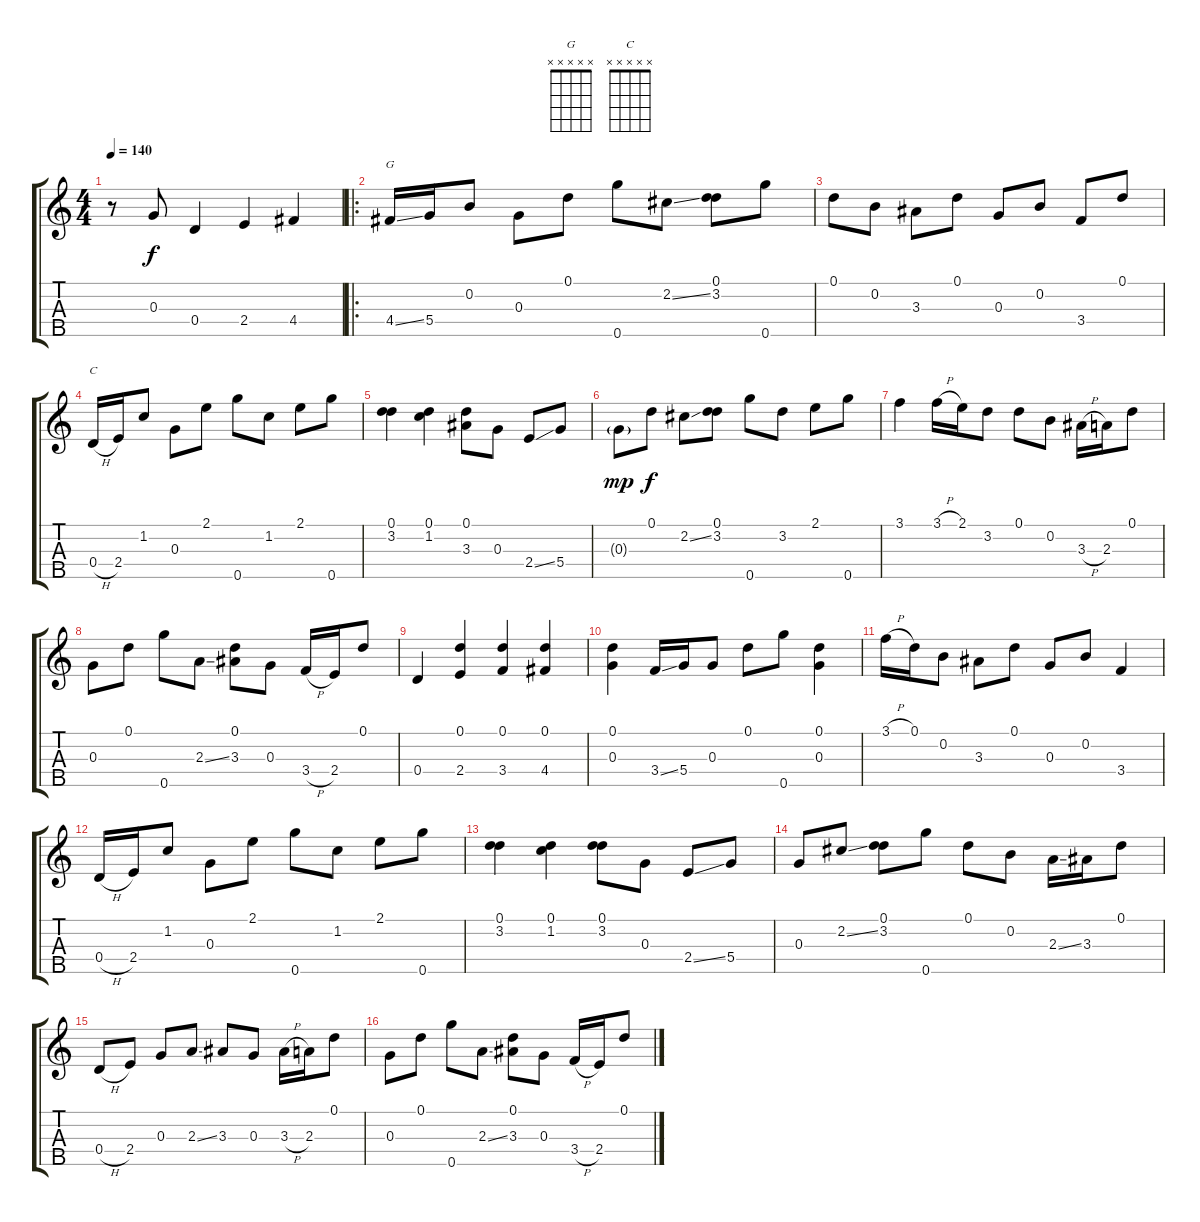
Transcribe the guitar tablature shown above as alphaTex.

\track "" {instrument banjo}
\staff {score tabs}
\tuning (D4 B3 G3 D3 G4) {hide}
\displaytranspose 12
\chord ("G" x x x x x)
\chord ("C" x x x x x)
\ts (4 4)
\tempo 140
\clef g2
\ks c
r.8{dy f instrument banjo} 0.3.8 0.4.4 2.4.4 4.4.4 |
\ro
4.4{ss}.16{ch "G"} 5.4.16 0.2.8 0.3.8 0.1.8 0.5.8 2.2{ss}.8 (0.1 3.2).8 0.5.8 |
0.1.8 0.2.8 3.3.8 0.1.8 0.3.8 0.2.8 3.4.8 0.1.8 |
0.4{h}.16{ch "C"} 2.4.16 1.2.8 0.3.8 2.1.8 0.5.8 1.2.8 2.1.8 0.5.8 |
(0.1 3.2).4 (0.1 1.2).4 (0.1 3.3).8 0.3.8 2.4{ss}.8 5.4.8 |
0.3{g}.8{dy mp} 0.1.8{dy f} 2.2{ss}.8 (0.1 3.2).8 0.5.8 3.2.8 2.1.8 0.5.8 |
3.1.4 3.1{h}.16 2.1.16 3.2.8 0.1.8 0.2.8 3.3{h}.16 2.3.16 0.1.8 |
0.3.8 0.1.8 0.5.8 2.3{ss}.8 (0.1 3.3).8 0.3.8 3.4{h}.16 2.4.16 0.1.8 |
0.4.4 (0.1 2.4).4 (0.1 3.4).4 (0.1 4.4).4 |
(0.1 0.3).4 3.4{ss}.16 5.4.16 0.3.8 0.1.8 0.5.8 (0.1 0.3).4 |
3.1{h}.16 0.1.16 0.2.8 3.3.8 0.1.8 0.3.8 0.2.8 3.4.4 |
0.4{h}.16 2.4.16 1.2.8 0.3.8 2.1.8 0.5.8 1.2.8 2.1.8 0.5.8 |
(0.1 3.2).4 (0.1 1.2).4 (0.1 3.2).8 0.3.8 2.4{ss}.8 5.4.8 |
0.3.8 2.2{ss}.8 (0.1 3.2).8 0.5.8 0.1.8 0.2.8 2.3{ss}.16 3.3.16 0.1.8 |
0.4{h}.8 2.4.8 0.3.8 2.3{ss}.8 3.3.8 0.3.8 3.3{h}.16 2.3.16 0.1.8 |
0.3.8 0.1.8 0.5.8 2.3{ss}.8 (0.1 3.3).8 0.3.8 3.4{h}.16 2.4.16 0.1.8
